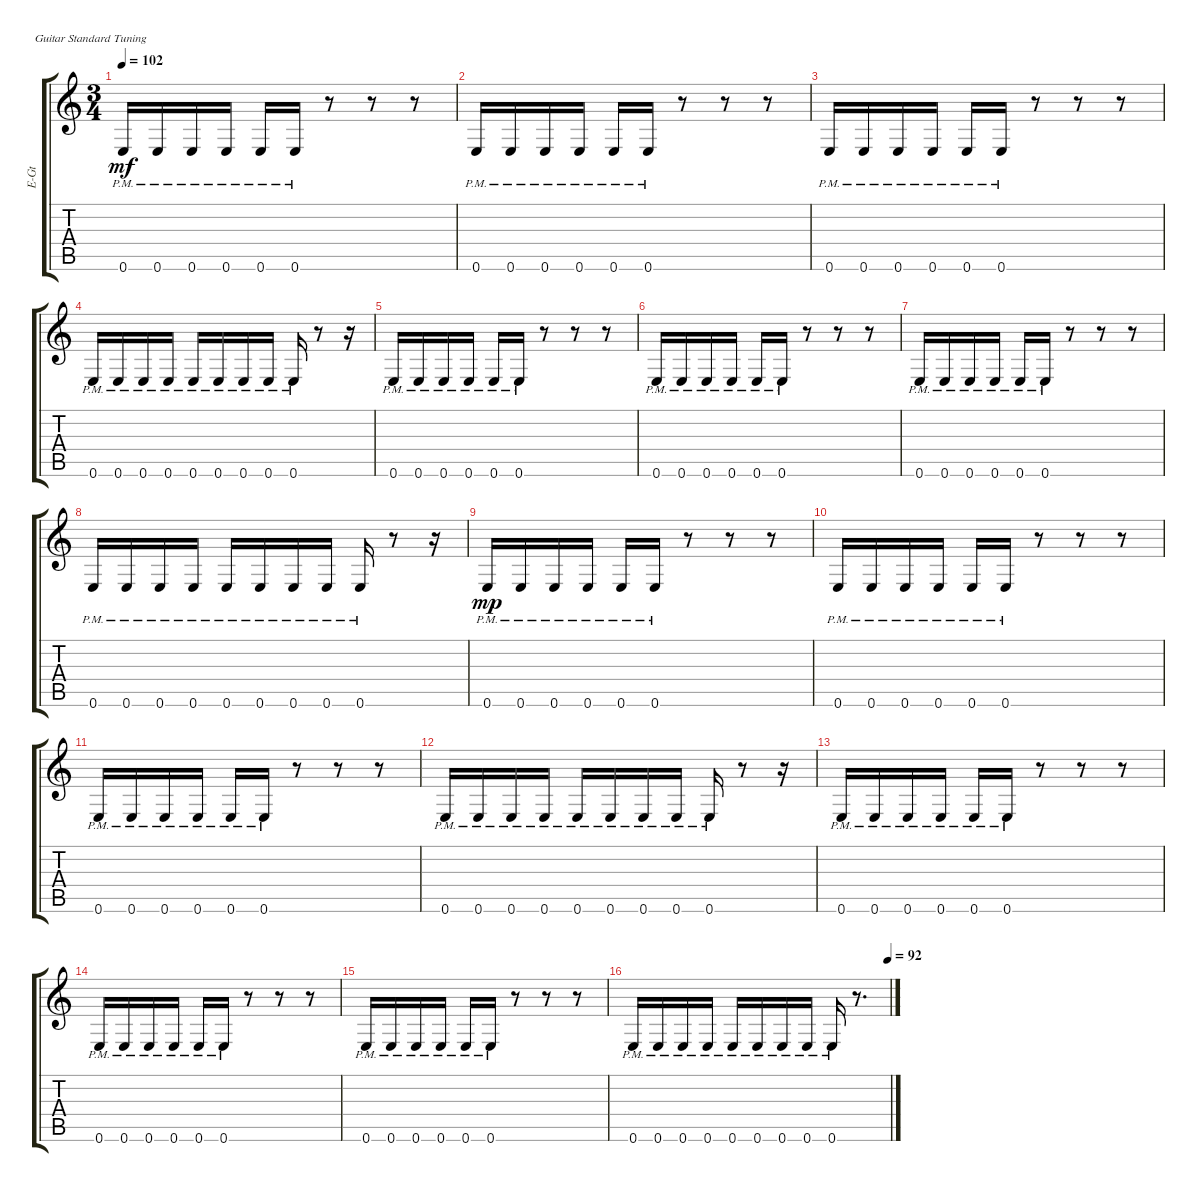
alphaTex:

\track ("Rhythm doubling" "E-Gt") {instrument distortionguitar}
\staff {score tabs}
\tuning (E4 B3 G3 D3 A2 E2)
\ts (3 4)
\beaming (8 2 2 2)
\tempo 102
\clef g2
\ks c
0.6{pm}.16{dy mf instrument distortionguitar} 0.6{pm}.16 0.6{pm}.16 0.6{pm}.16 0.6{pm}.16 0.6{pm}.16 r.8 r.8 r.8 |
0.6{pm}.16 0.6{pm}.16 0.6{pm}.16 0.6{pm}.16 0.6{pm}.16 0.6{pm}.16 r.8 r.8 r.8 |
0.6{pm}.16 0.6{pm}.16 0.6{pm}.16 0.6{pm}.16 0.6{pm}.16 0.6{pm}.16 r.8 r.8 r.8 |
0.6{pm}.16 0.6{pm}.16 0.6{pm}.16 0.6{pm}.16 0.6{pm}.16 0.6{pm}.16 0.6{pm}.16 0.6{pm}.16 0.6{pm}.16 r.8 r.16 |
0.6{pm}.16 0.6{pm}.16 0.6{pm}.16 0.6{pm}.16 0.6{pm}.16 0.6{pm}.16 r.8 r.8 r.8 |
0.6{pm}.16 0.6{pm}.16 0.6{pm}.16 0.6{pm}.16 0.6{pm}.16 0.6{pm}.16 r.8 r.8 r.8 |
0.6{pm}.16 0.6{pm}.16 0.6{pm}.16 0.6{pm}.16 0.6{pm}.16 0.6{pm}.16 r.8 r.8 r.8 |
0.6{pm}.16 0.6{pm}.16 0.6{pm}.16 0.6{pm}.16 0.6{pm}.16 0.6{pm}.16 0.6{pm}.16 0.6{pm}.16 0.6{pm}.16 r.8 r.16 |
0.6{pm}.16{dy mp} 0.6{pm}.16 0.6{pm}.16 0.6{pm}.16 0.6{pm}.16 0.6{pm}.16 r.8 r.8 r.8 |
0.6{pm}.16 0.6{pm}.16 0.6{pm}.16 0.6{pm}.16 0.6{pm}.16 0.6{pm}.16 r.8 r.8 r.8 |
0.6{pm}.16 0.6{pm}.16 0.6{pm}.16 0.6{pm}.16 0.6{pm}.16 0.6{pm}.16 r.8 r.8 r.8 |
0.6{pm}.16 0.6{pm}.16 0.6{pm}.16 0.6{pm}.16 0.6{pm}.16 0.6{pm}.16 0.6{pm}.16 0.6{pm}.16 0.6{pm}.16 r.8 r.16 |
0.6{pm}.16 0.6{pm}.16 0.6{pm}.16 0.6{pm}.16 0.6{pm}.16 0.6{pm}.16 r.8 r.8 r.8 |
0.6{pm}.16 0.6{pm}.16 0.6{pm}.16 0.6{pm}.16 0.6{pm}.16 0.6{pm}.16 r.8 r.8 r.8 |
0.6{pm}.16 0.6{pm}.16 0.6{pm}.16 0.6{pm}.16 0.6{pm}.16 0.6{pm}.16 r.8 r.8 r.8 |
\tempo (92 0.99375)
0.6{pm}.16 0.6{pm}.16 0.6{pm}.16 0.6{pm}.16 0.6{pm}.16 0.6{pm}.16 0.6{pm}.16 0.6{pm}.16 0.6{pm}.16 r.8{d}
